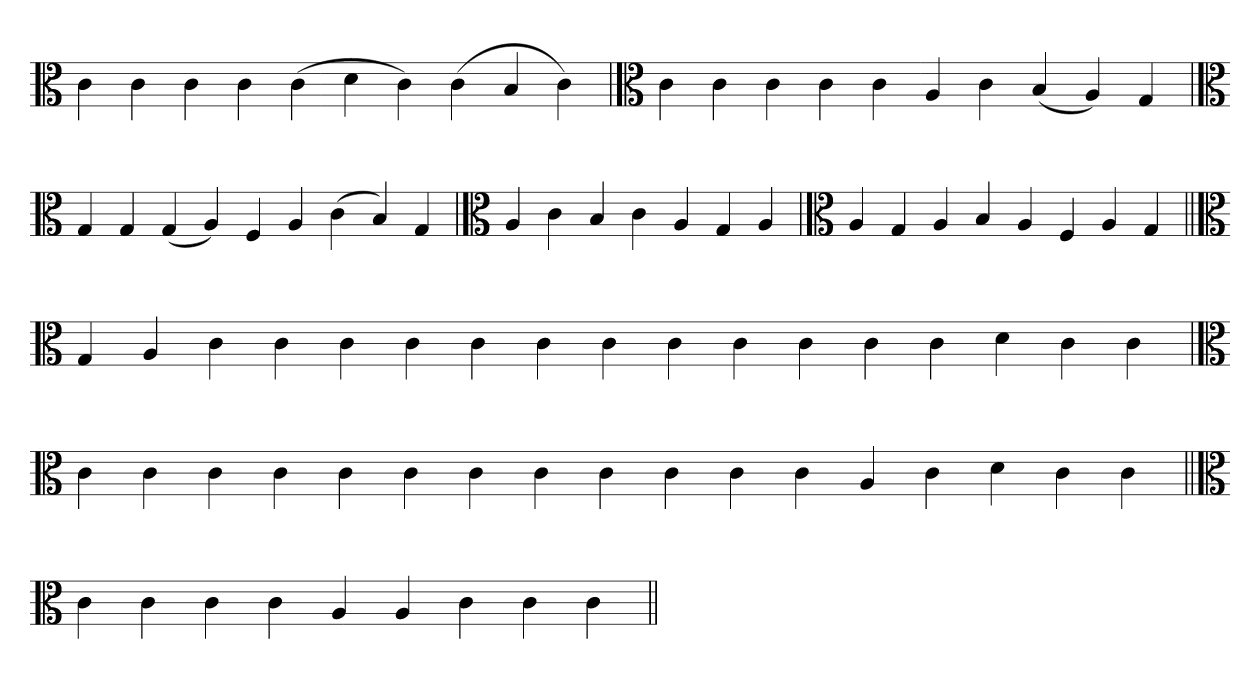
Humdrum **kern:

**kern
*part1
*staff1
*clefC3
=
4c
4c
4c
4c
(4c
4d
4c)
(4c
4B
4c)
=`
*clefC3
4c
4c
4c
4c
4c
4A
4c
(4B
4A)
4G
=`
*clefC3
4G
4G
(4G
4A)
4F
4A
(4c
4B)
4G
='
*clefC3
4A
4c
4B
4c
4A
4G
4A
='
*clefC3
4A
4G
4A
4B
4A
4F
4A
4G
=||
*clefC3
4G
4A
4c
4c
4c
4c
4c
4c
4c
4c
4c
4c
4c
4c
4d
4c
4c
=
*clefC3
4c
4c
4c
4c
4c
4c
4c
4c
4c
4c
4c
4c
4A
4c
4d
4c
4c
=||
*clefC3
4c
4c
4c
4c
4A
4A
4c
4c
4c
=||
*-
